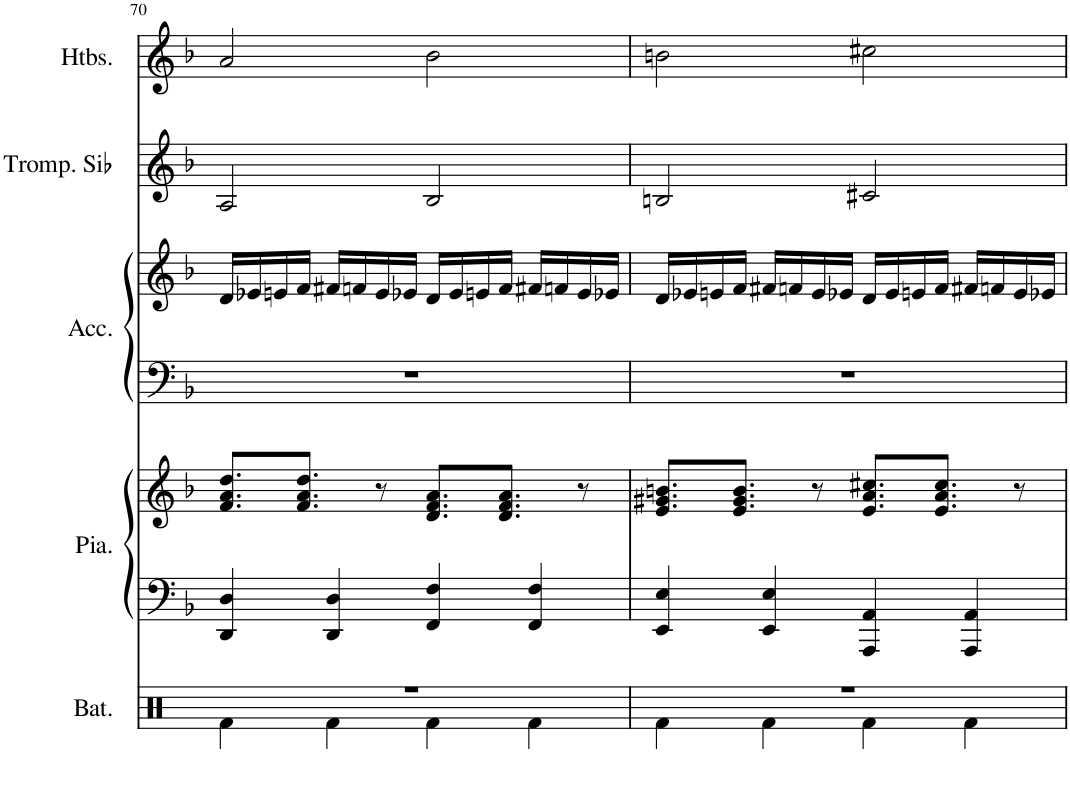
**kern	**kern	**kern	**kern	**kern	**kern	**kern
*part5	*part4	*part4	*part3	*part3	*part2	*part1
*staff7	*staff6	*staff5	*staff4	*staff3	*staff2	*staff1
*I"Batterie	*I"Piano	*	*I"Accordéon	*	*I"Trompette en Sib	*I"Hautbois
*I'Bat.	*I'Pia.	*	*I'Acc.	*	*I'Tromp. Sib	*I'Htbs.
!!LO:PB:g=z
*clefX	*clefF4	*clefG2	*clefF4	*clefG2	*clefG2	*clefG2
*	*	*	*	*	*ITrd1c2	*
*k[]	*k[b-]	*k[b-]	*k[b-]	*k[b-]	*k[b-]	*k[b-]
*M4/4	*M4/4	*M4/4	*M4/4	*M4/4	*M4/4	*M4/4
=70	=70	=70	=70	=70	=70	=70
*^	*	*	*	*	*	*
1r	4Rf\	4DD/ 4D/	8.f/ 8.a/ 8.dd/L	1r	16d/LL	2A/	2a/
.	.	.	.	.	16e-X/	.	.
.	.	.	.	.	16en/	.	.
.	.	.	8.f/ 8.a/ 8.dd/J	.	16f/JJ	.	.
.	4Rf\	4DD/ 4D/	.	.	16f#X/LL	.	.
.	.	.	.	.	16fn/	.	.
.	.	.	8r	.	16e/	.	.
.	.	.	.	.	16e-X/JJ	.	.
.	4Rf\	4FF/ 4F/	8.d/ 8.f/ 8.a/L	.	16d/LL	2B-/	2b-\
.	.	.	.	.	16e-/	.	.
.	.	.	.	.	16en/	.	.
.	.	.	8.d/ 8.f/ 8.a/J	.	16f/JJ	.	.
.	4Rf\	4FF/ 4F/	.	.	16f#X/LL	.	.
.	.	.	.	.	16fn/	.	.
.	.	.	8r	.	16e/	.	.
.	.	.	.	.	16e-X/JJ	.	.
=71	=71	=71	=71	=71	=71	=71	=71
1r	4Rf\	4EE/ 4E/	8.e/ 8.g#X/ 8.bn/L	1r	16d/LL	2Bn/	2bn\
.	.	.	.	.	16e-X/	.	.
.	.	.	.	.	16en/	.	.
.	.	.	8.e/ 8.g#/ 8.b/J	.	16f/JJ	.	.
.	4Rf\	4EE/ 4E/	.	.	16f#X/LL	.	.
.	.	.	.	.	16fn/	.	.
.	.	.	8r	.	16e/	.	.
.	.	.	.	.	16e-X/JJ	.	.
.	4Rf\	4AAA/ 4AA/	8.e/ 8.a/ 8.cc#X/L	.	16d/LL	2c#X/	2cc#X\
.	.	.	.	.	16e-/	.	.
.	.	.	.	.	16en/	.	.
.	.	.	8.e/ 8.a/ 8.cc#/J	.	16f/JJ	.	.
.	4Rf\	4AAA/ 4AA/	.	.	16f#X/LL	.	.
.	.	.	.	.	16fn/	.	.
.	.	.	8r	.	16e/	.	.
.	.	.	.	.	16e-X/JJ	.	.
*v	*v	*	*	*	*	*	*
=	=	=	=	=	=	=
*-	*-	*-	*-	*-	*-	*-
